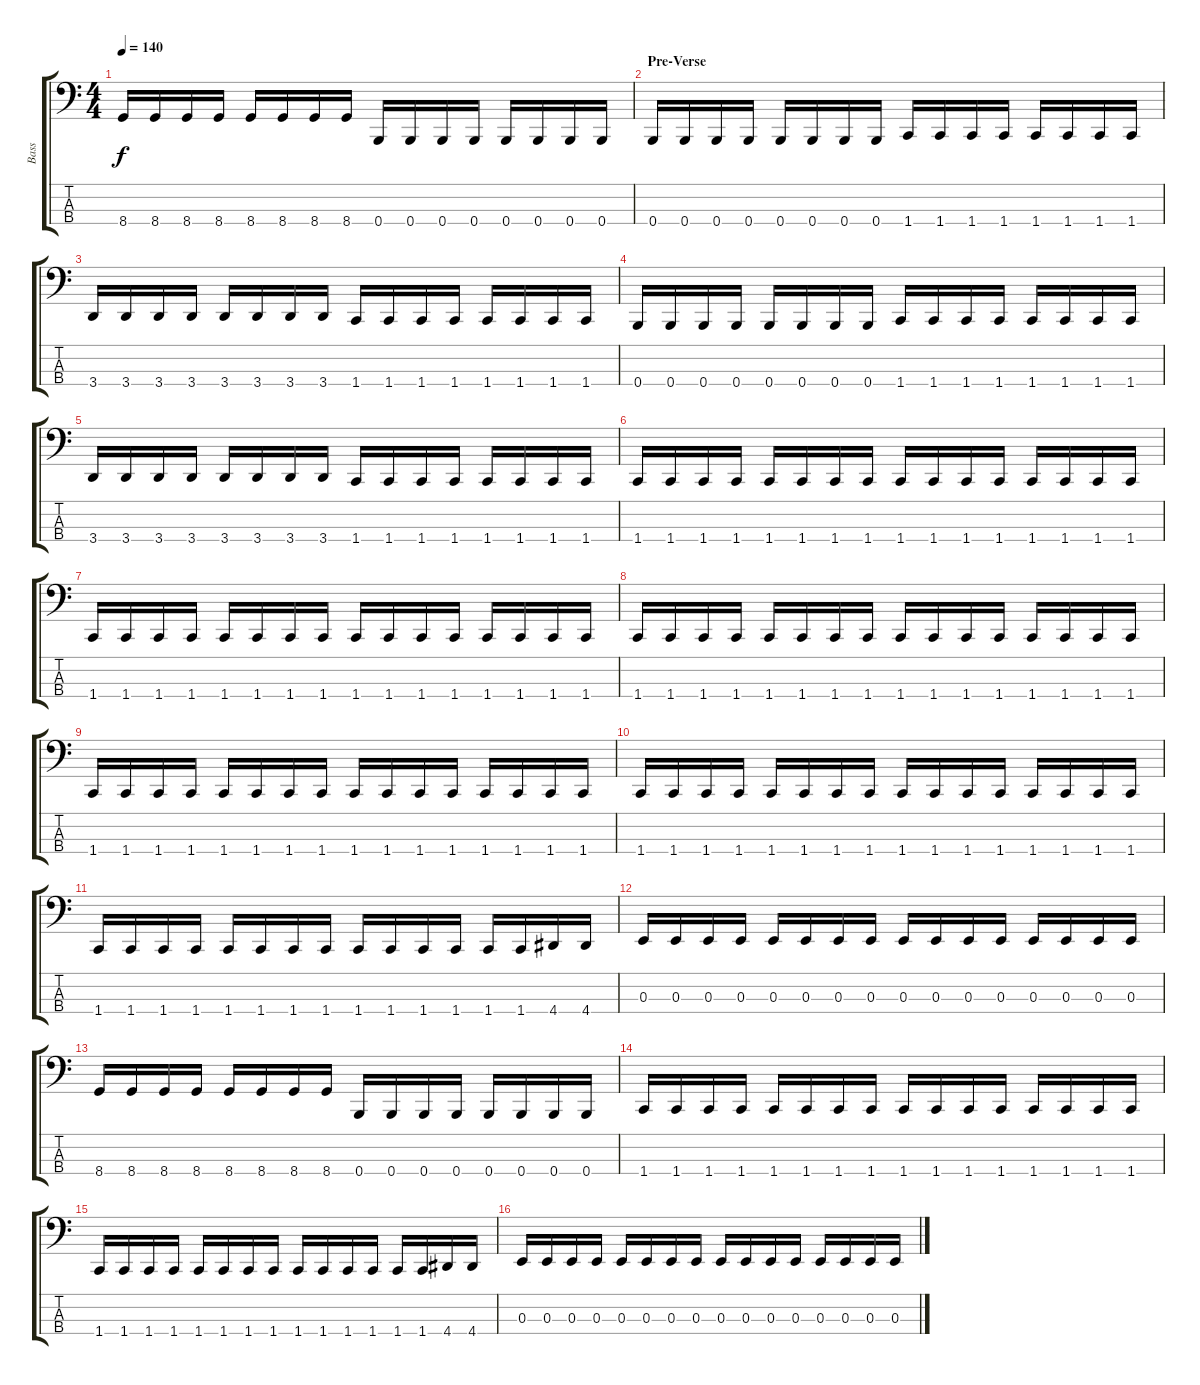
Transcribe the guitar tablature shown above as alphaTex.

\track ("Bass " "Bass ") {instrument electricbasspick}
\staff {score tabs}
\tuning (D2 A1 E1 B0) {hide}
\ts (4 4)
\tempo 140
\clef f4
\ks c
8.4.16{dy f} 8.4.16 8.4.16 8.4.16 8.4.16 8.4.16 8.4.16 8.4.16 0.4.16 0.4.16 0.4.16 0.4.16 0.4.16 0.4.16 0.4.16 0.4.16 |
\section ("" "Pre-Verse")
0.4.16 0.4.16 0.4.16 0.4.16 0.4.16 0.4.16 0.4.16 0.4.16 1.4.16 1.4.16 1.4.16 1.4.16 1.4.16 1.4.16 1.4.16 1.4.16 |
3.4.16 3.4.16 3.4.16 3.4.16 3.4.16 3.4.16 3.4.16 3.4.16 1.4.16 1.4.16 1.4.16 1.4.16 1.4.16 1.4.16 1.4.16 1.4.16 |
0.4.16 0.4.16 0.4.16 0.4.16 0.4.16 0.4.16 0.4.16 0.4.16 1.4.16 1.4.16 1.4.16 1.4.16 1.4.16 1.4.16 1.4.16 1.4.16 |
3.4.16 3.4.16 3.4.16 3.4.16 3.4.16 3.4.16 3.4.16 3.4.16 1.4.16 1.4.16 1.4.16 1.4.16 1.4.16 1.4.16 1.4.16 1.4.16 |
1.4.16 1.4.16 1.4.16 1.4.16 1.4.16 1.4.16 1.4.16 1.4.16 1.4.16 1.4.16 1.4.16 1.4.16 1.4.16 1.4.16 1.4.16 1.4.16 |
1.4.16 1.4.16 1.4.16 1.4.16 1.4.16 1.4.16 1.4.16 1.4.16 1.4.16 1.4.16 1.4.16 1.4.16 1.4.16 1.4.16 1.4.16 1.4.16 |
1.4.16 1.4.16 1.4.16 1.4.16 1.4.16 1.4.16 1.4.16 1.4.16 1.4.16 1.4.16 1.4.16 1.4.16 1.4.16 1.4.16 1.4.16 1.4.16 |
1.4.16 1.4.16 1.4.16 1.4.16 1.4.16 1.4.16 1.4.16 1.4.16 1.4.16 1.4.16 1.4.16 1.4.16 1.4.16 1.4.16 1.4.16 1.4.16 |
1.4.16 1.4.16 1.4.16 1.4.16 1.4.16 1.4.16 1.4.16 1.4.16 1.4.16 1.4.16 1.4.16 1.4.16 1.4.16 1.4.16 1.4.16 1.4.16 |
1.4.16 1.4.16 1.4.16 1.4.16 1.4.16 1.4.16 1.4.16 1.4.16 1.4.16 1.4.16 1.4.16 1.4.16 1.4.16 1.4.16 4.4.16 4.4.16 |
0.3.16 0.3.16 0.3.16 0.3.16 0.3.16 0.3.16 0.3.16 0.3.16 0.3.16 0.3.16 0.3.16 0.3.16 0.3.16 0.3.16 0.3.16 0.3.16 |
8.4.16 8.4.16 8.4.16 8.4.16 8.4.16 8.4.16 8.4.16 8.4.16 0.4.16 0.4.16 0.4.16 0.4.16 0.4.16 0.4.16 0.4.16 0.4.16 |
1.4.16 1.4.16 1.4.16 1.4.16 1.4.16 1.4.16 1.4.16 1.4.16 1.4.16 1.4.16 1.4.16 1.4.16 1.4.16 1.4.16 1.4.16 1.4.16 |
1.4.16 1.4.16 1.4.16 1.4.16 1.4.16 1.4.16 1.4.16 1.4.16 1.4.16 1.4.16 1.4.16 1.4.16 1.4.16 1.4.16 4.4.16 4.4.16 |
0.3.16 0.3.16 0.3.16 0.3.16 0.3.16 0.3.16 0.3.16 0.3.16 0.3.16 0.3.16 0.3.16 0.3.16 0.3.16 0.3.16 0.3.16 0.3.16
